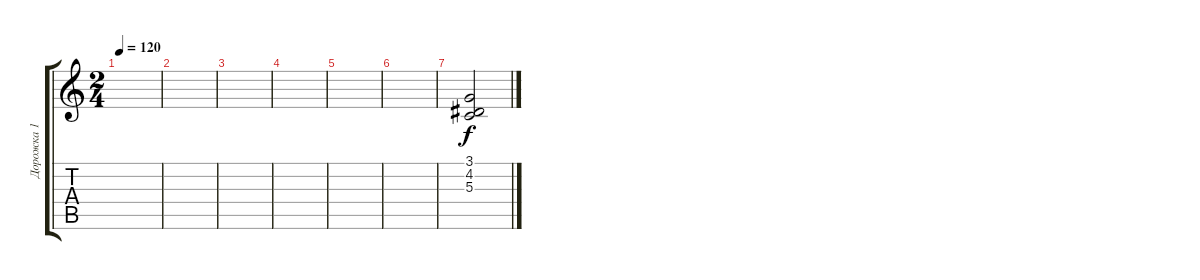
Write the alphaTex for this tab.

\track ("Дорожка 1" "Дорожка 1") {instrument acousticgrandpiano}
\staff {score tabs}
\tuning (E4 B3 G3 D3 A2 D2) {hide}
\ts (2 4)
\tempo 120
\clef g2
\ks c
|
|
|
|
|
|
(3.1 4.2 5.3).2
